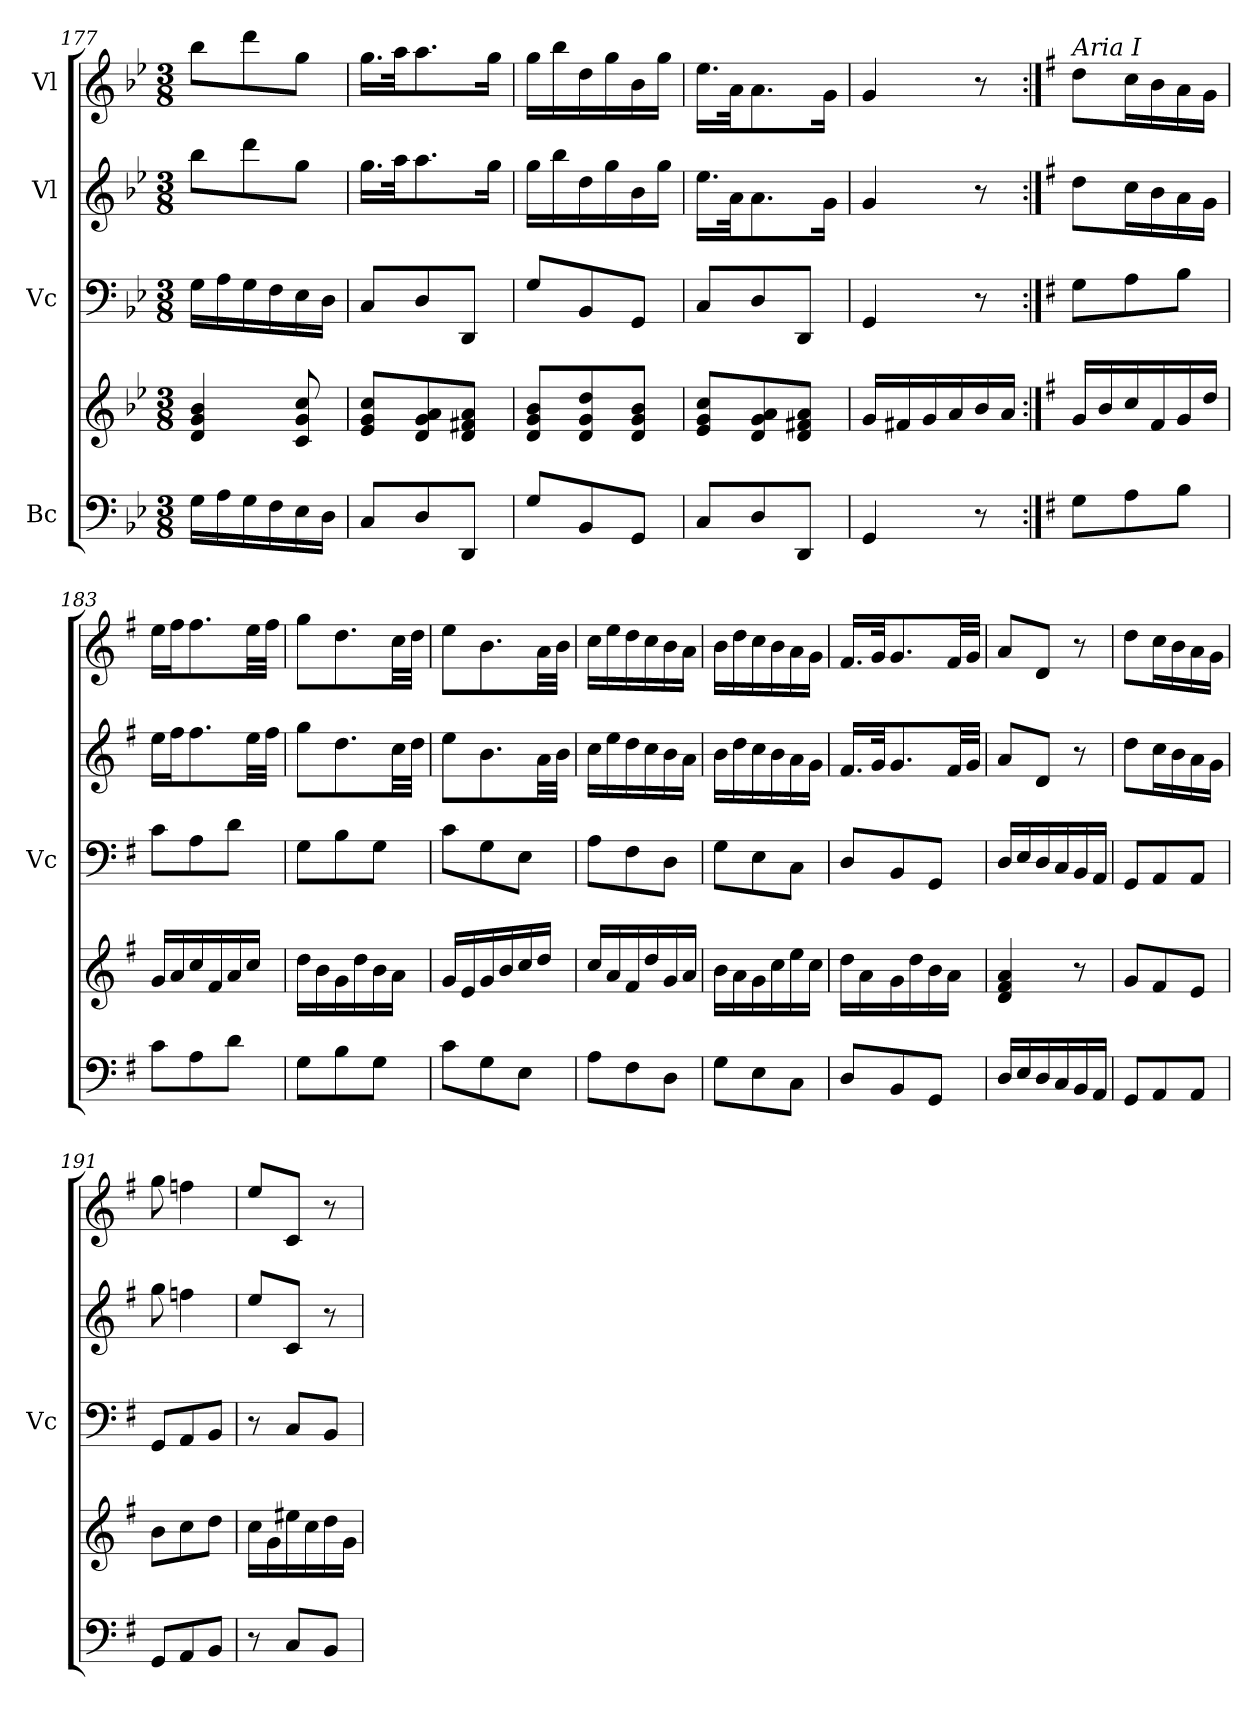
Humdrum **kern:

**kern	**kern	**kern	**kern	**kern
*part4	*part4	*part3	*part2	*part1
*staff5	*staff4	*staff3	*staff2	*staff1
*I"Bc	*	*I"Vc	*I"Vl	*I"Vl
*	*	*I'Vc	*	*
*clefF4	*clefG2	*clefF4	*clefG2	*clefG2
*k[b-e-]	*k[b-e-]	*k[b-e-]	*k[b-e-]	*k[b-e-]
*M3/8	*M3/8	*M3/8	*M3/8	*M3/8
=177	=177	=177	=177	=177
16G\LL	4d/ 4g/ 4b-/	16G\LL	8bb-\L	8bb-\L
16A\	.	16A\	.	.
16G\	.	16G\	8ddd\	8ddd\
16F\	.	16F\	.	.
16E-\	8c/ 8g/ 8cc/	16E-\	8gg\J	8gg\J
16D\JJ	.	16D\JJ	.	.
=178	=178	=178	=178	=178
8C/L	8e-/ 8g/ 8cc/L	8C/L	16.gg\LL	16.gg\LL
.	.	.	32aa\JK	32aa\JK
8D/	8d/ 8g/ 8a/	8D/	8.aa\	8.aa\
8DD/J	8d/ 8f#X/ 8a/J	8DD/J	.	.
.	.	.	16gg\Jk	16gg\Jk
=179	=179	=179	=179	=179
8G/L	8d/ 8g/ 8b-/L	8G/L	16gg\LL	16gg\LL
.	.	.	16bb-\	16bb-\
8BB-/	8d/ 8g/ 8dd/	8BB-/	16dd\	16dd\
.	.	.	16gg\	16gg\
8GG/J	8d/ 8g/ 8b-/J	8GG/J	16b-\	16b-\
.	.	.	16gg\JJ	16gg\JJ
=180	=180	=180	=180	=180
8C/L	8e-/ 8g/ 8cc/L	8C/L	16.ee-\LL	16.ee-\LL
.	.	.	32a\JK	32a\JK
8D/	8d/ 8g/ 8a/	8D/	8.a\	8.a\
8DD/J	8d/ 8f#X/ 8a/J	8DD/J	.	.
.	.	.	16g\Jk	16g\Jk
=181	=181	=181	=181	=181
4GG/	16g/LL	4GG/	4g/	4g/
.	16f#X/	.	.	.
.	16g/	.	.	.
.	16a/	.	.	.
8r	16b-/	8r	8r	8r
.	16a/JJ	.	.	.
!!LO:LB:g=z
=182:|!	=182:|!	=182:|!	=182:|!	=182:|!
*k[f#]	*k[f#]	*k[f#]	*k[f#]	*k[f#]
!	!	!	!	!LO:TX:a:i:t=Aria I
8G\L	16g/LL	8G\L	8dd\L	8dd\L
.	16b/	.	.	.
8A\	16cc/	8A\	16cc\L	16cc\L
.	16f#/	.	16b\	16b\
8B\J	16g/	8B\J	16a\	16a\
.	16dd/JJ	.	16g\JJ	16g\JJ
=183	=183	=183	=183	=183
8c\L	16g/LL	8c\L	16ee\LL	16ee\LL
.	16a/	.	16ff#\J	16ff#\J
8A\	16cc/	8A\	8.ff#\	8.ff#\
.	16f#/	.	.	.
8d\J	16a/	8d\J	.	.
.	16cc/JJ	.	32ee\LL	32ee\LL
.	.	.	32ff#\JJJ	32ff#\JJJ
=184	=184	=184	=184	=184
8G\L	16dd\LL	8G\L	8gg\L	8gg\L
.	16b\	.	.	.
8B\	16g\	8B\	8.dd\	8.dd\
.	16dd\	.	.	.
8G\J	16b\	8G\J	.	.
.	16a\JJ	.	32cc\LL	32cc\LL
.	.	.	32dd\JJJ	32dd\JJJ
=185	=185	=185	=185	=185
8c\L	16g/LL	8c\L	8ee\L	8ee\L
.	16e/	.	.	.
8G\	16g/	8G\	8.b\	8.b\
.	16b/	.	.	.
8E\J	16cc/	8E\J	.	.
.	16dd/JJ	.	32a\LL	32a\LL
.	.	.	32b\JJJ	32b\JJJ
=186	=186	=186	=186	=186
8A\L	16cc/LL	8A\L	16cc\LL	16cc\LL
.	16a/	.	16ee\	16ee\
8F#\	16f#/	8F#\	16dd\	16dd\
.	16dd/	.	16cc\	16cc\
8D\J	16g/	8D\J	16b\	16b\
.	16a/JJ	.	16a\JJ	16a\JJ
=187	=187	=187	=187	=187
8G\L	16b\LL	8G\L	16b\LL	16b\LL
.	16a\	.	16dd\	16dd\
8E\	16g\	8E\	16cc\	16cc\
.	16cc\	.	16b\	16b\
8C\J	16ee\	8C\J	16a\	16a\
.	16cc\JJ	.	16g\JJ	16g\JJ
=188	=188	=188	=188	=188
8D/L	16dd\LL	8D/L	16.f#/LL	16.f#/LL
.	16a\	.	.	.
.	.	.	32g/JK	32g/JK
8BB/	16g\	8BB/	8.g/	8.g/
.	16dd\	.	.	.
8GG/J	16b\	8GG/J	.	.
.	16a\JJ	.	32f#/LL	32f#/LL
.	.	.	32g/JJJ	32g/JJJ
=189	=189	=189	=189	=189
16D/LL	4d/ 4f#/ 4a/	16D/LL	8a/L	8a/L
16E/	.	16E/	.	.
16D/	.	16D/	8d/J	8d/J
16C/	.	16C/	.	.
16BB/	8r	16BB/	8r	8r
16AA/JJ	.	16AA/JJ	.	.
!!LO:PB:g=z
=190	=190	=190	=190	=190
8GG/L	8g/L	8GG/L	8dd\L	8dd\L
8AA/	8f#/	8AA/	16cc\L	16cc\L
.	.	.	16b\	16b\
8AA/J	8e/J	8AA/J	16a\	16a\
.	.	.	16g\JJ	16g\JJ
=191	=191	=191	=191	=191
8GG/L	8b\L	8GG/L	8gg\	8gg\
8AA/	8cc\	8AA/	4ffn\	4ffn\
8BB/J	8dd\J	8BB/J	.	.
=192	=192	=192	=192	=192
8r	16cc\LL	8r	8ee/L	8ee/L
.	16g\	.	.	.
8C/L	16ee#X\	8C/L	8c/J	8c/J
.	16cc\	.	.	.
8BB/J	16dd\	8BB/J	8r	8r
.	16g\JJ	.	.	.
=	=	=	=	=
*-	*-	*-	*-	*-
